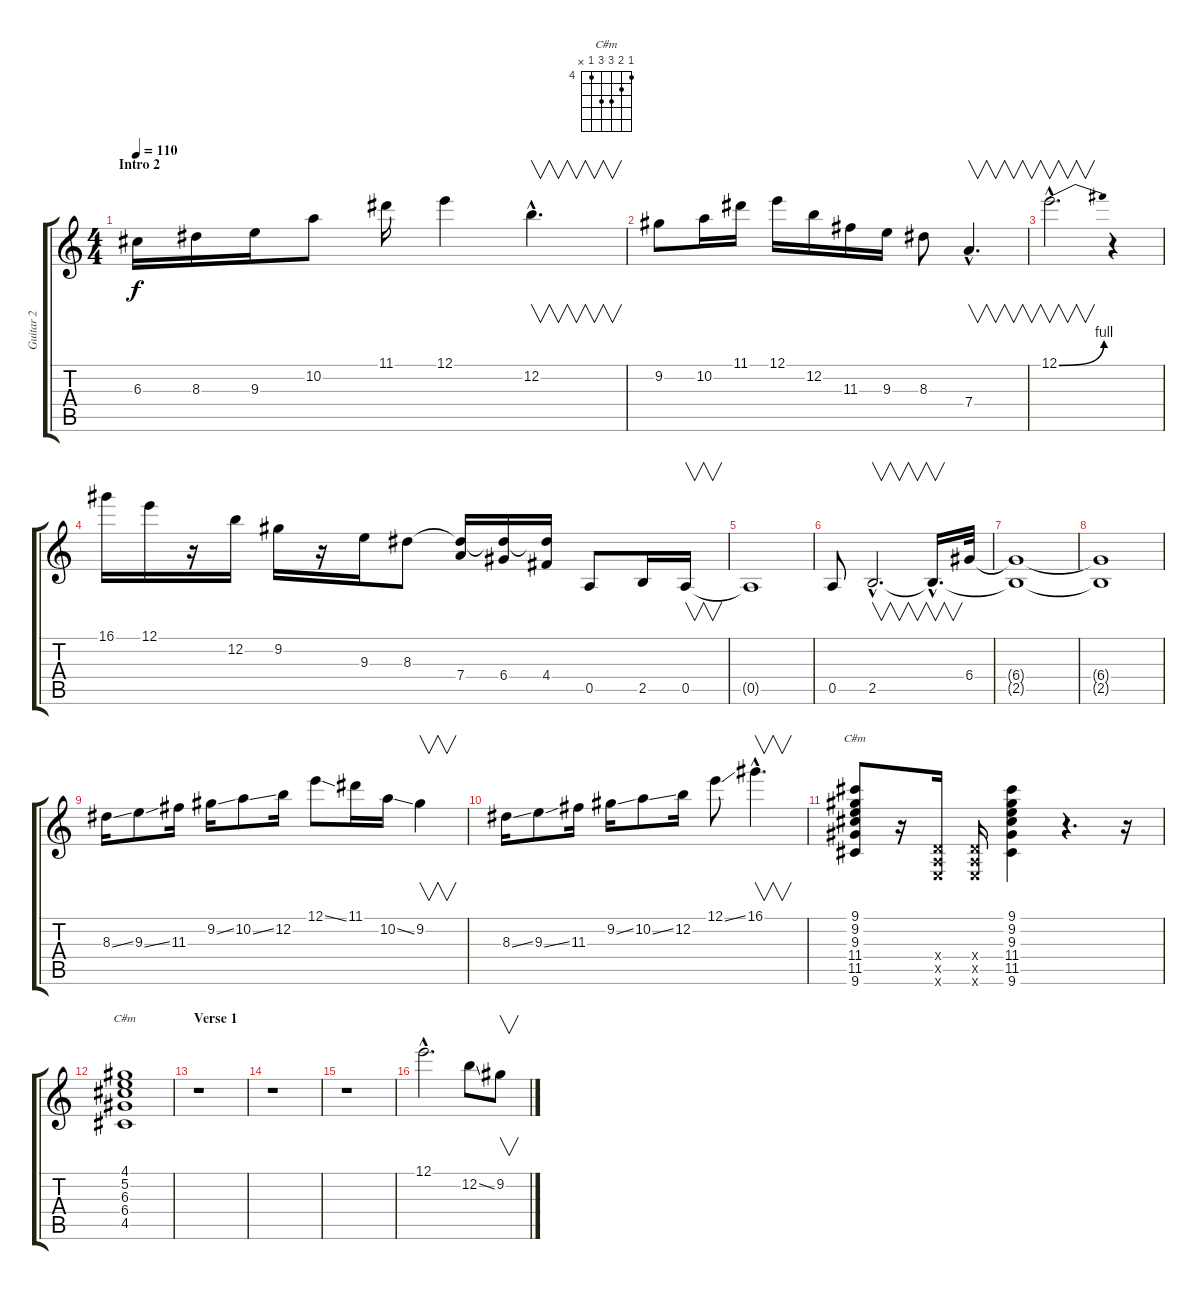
\track ("Guitar 2" "Guitar 2") {instrument overdrivenguitar}
\staff {score tabs}
\tuning (E4 B3 G3 D3 A2 E2) {hide}
\chord ("C#m" 9 9 9 11 11 9) {firstfret 9}
\chord ("C#m" 4 5 6 6 4 x) {firstfret 4}
\ts (4 4)
\section ("" "Intro 2")
\tempo 110
\clef g2
\ks c
6.3.16{dy f} 8.3.16 9.3.16 10.2.8 11.1.16 12.1.4 12.2{hac}.4{v d} |
9.2.8 10.2.16 11.1.16 12.1.16 12.2.16 11.3.16 9.3.16 8.3.8 7.4{hac}.4{v d} |
12.1{be (bend 0 0 60 4) hac}.2{v d} r.4 |
16.1.16 12.1.16 r.16 12.2.16 9.2.16 r.16 9.3.16 8.3.8 (8.3{t} 7.4).16 (8.3{t} 6.4).16 (8.3{t} 4.4).16 0.5.8 2.5.16 0.5.16{v volume 5} |
0.5{t}.1{volume 12} |
0.5.8 2.5{hac}.2{v d volume 0} 2.5{hac t}.16{v d} 6.4.32 |
(6.4{t} 2.5{t}).1 |
(6.4{t} 2.5{t}).1 |
8.3{ss}.16{volume 13} 9.3{ss}.8 11.3.16 9.2{ss}.16 10.2{ss}.8 12.2.16 12.1{ss}.8 11.1.16 10.2{ss}.16 9.2.4{v} |
8.3{ss}.16 9.3{ss}.8 11.3.16 9.2{ss}.16 10.2{ss}.8 12.2.16 12.1{ss}.8 16.1{hac}.4{v d} |
(9.1 9.2 9.3 11.4 11.5 9.6).8{ch "C#m"} r.16 (0.4{x} 0.5{x} 0.6{x}).16 (0.4{x} 0.5{x} 0.6{x}).16 (9.1 9.2 9.3 11.4 11.5 9.6).4 r.4{d} r.16 |
(4.1 5.2 6.3 6.4 4.5).1{ch "C#m" volume 0} |
\section ("" "Verse 1")
r.1 |
r.1 |
r.1 |
12.1{hac}.2{d volume 5} 12.2{ss}.8 9.2.8{v}
